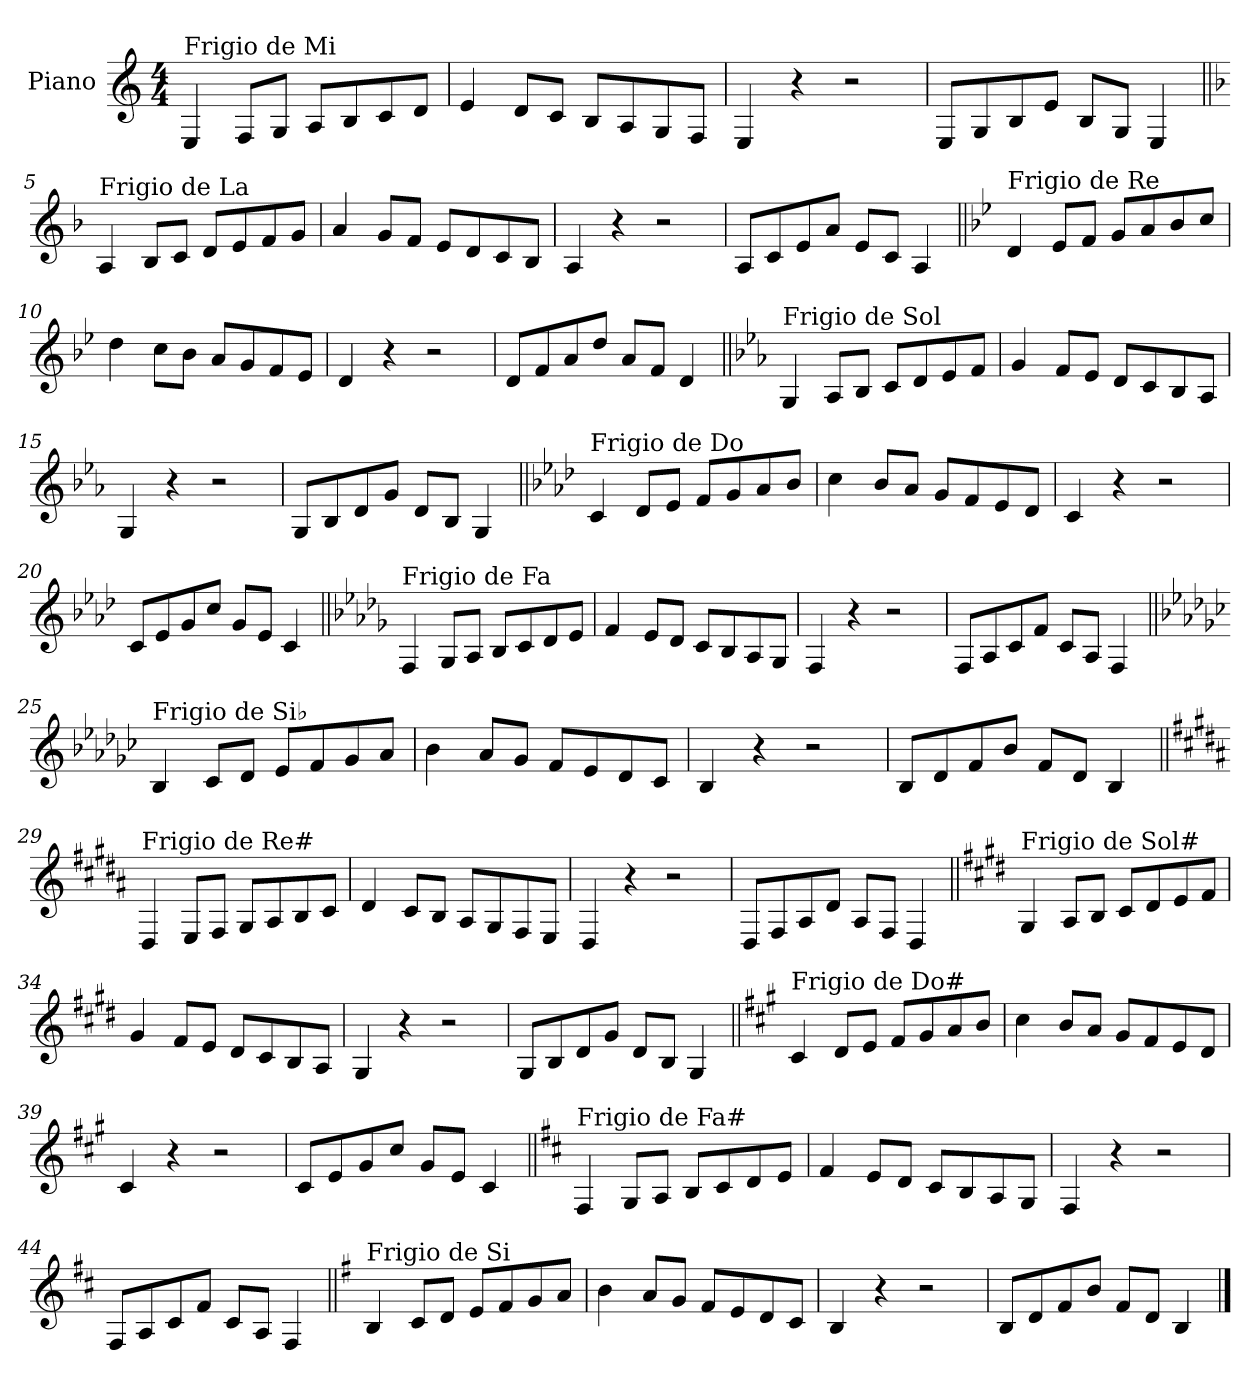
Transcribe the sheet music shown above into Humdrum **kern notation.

**kern
*part1
*staff1
*I"Piano
*I'Pno.
*clefG2
*k[]
*M4/4
=1
!LO:TX:a:t=Frigio de Mi
4E/
8F/L
8G/J
8A/L
8B/
8c/
8d/J
=2
4e/
8d/L
8c/J
8B/L
8A/
8G/
8F/J
=3
4E/
4r
2r
=4
8E/L
8G/
8B/
8e/J
8B/L
8G/J
4E/
!!LO:LB:g=z
=5||
*k[b-]
!LO:TX:a:t=Frigio de La
4A/
8B-/L
8c/J
8d/L
8e/
8f/
8g/J
=6
4a/
8g/L
8f/J
8e/L
8d/
8c/
8B-/J
=7
4A/
4r
2r
=8
8A/L
8c/
8e/
8a/J
8e/L
8c/J
4A/
!!LO:LB:g=z
=9||
*k[b-e-]
!LO:TX:a:t=Frigio de Re
4d/
8e-/L
8f/J
8g/L
8a/
8b-/
8cc/J
=10
4dd\
8cc\L
8b-\J
8a/L
8g/
8f/
8e-/J
=11
4d/
4r
2r
=12
8d/L
8f/
8a/
8dd/J
8a/L
8f/J
4d/
!!LO:LB:g=z
=13||
*k[b-e-a-]
!LO:TX:a:t=Frigio de Sol
4G/
8A-/L
8B-/J
8c/L
8d/
8e-/
8f/J
=14
4g/
8f/L
8e-/J
8d/L
8c/
8B-/
8A-/J
=15
4G/
4r
2r
=16
8G/L
8B-/
8d/
8g/J
8d/L
8B-/J
4G/
!!LO:LB:g=z
=17||
*k[b-e-a-d-]
!LO:TX:a:t=Frigio de Do
4c/
8d-/L
8e-/J
8f/L
8g/
8a-/
8b-/J
=18
4cc\
8b-/L
8a-/J
8g/L
8f/
8e-/
8d-/J
=19
4c/
4r
2r
=20
8c/L
8e-/
8g/
8cc/J
8g/L
8e-/J
4c/
!!LO:LB:g=z
=21||
*k[b-e-a-d-g-]
!LO:TX:a:t=Frigio de Fa
4F/
8G-/L
8A-/J
8B-/L
8c/
8d-/
8e-/J
=22
4f/
8e-/L
8d-/J
8c/L
8B-/
8A-/
8G-/J
=23
4F/
4r
2r
=24
8F/L
8A-/
8c/
8f/J
8c/L
8A-/J
4F/
!!LO:LB:g=z
=25||
*k[b-e-a-d-g-c-]
!LO:TX:a:t=Frigio de Si♭
4B-/
8c-/L
8d-/J
8e-/L
8f/
8g-/
8a-/J
=26
4b-\
8a-/L
8g-/J
8f/L
8e-/
8d-/
8c-/J
=27
4B-/
4r
2r
=28
8B-/L
8d-/
8f/
8b-/J
8f/L
8d-/J
4B-/
!!LO:LB:g=z
=29||
*k[f#c#g#d#a#]
!LO:TX:a:t=Frigio de Re#
4D#/
8E/L
8F#/J
8G#/L
8A#/
8B/
8c#/J
=30
4d#/
8c#/L
8B/J
8A#/L
8G#/
8F#/
8E/J
=31
4D#/
4r
2r
=32
8D#/L
8F#/
8A#/
8d#/J
8A#/L
8F#/J
4D#/
!!LO:LB:g=z
=33||
*k[f#c#g#d#]
!LO:TX:a:t=Frigio de Sol#
4G#/
8A/L
8B/J
8c#/L
8d#/
8e/
8f#/J
=34
4g#/
8f#/L
8e/J
8d#/L
8c#/
8B/
8A/J
=35
4G#/
4r
2r
=36
8G#/L
8B/
8d#/
8g#/J
8d#/L
8B/J
4G#/
!!LO:LB:g=z
=37||
*k[f#c#g#]
!LO:TX:a:t=Frigio de Do#
4c#/
8d/L
8e/J
8f#/L
8g#/
8a/
8b/J
=38
4cc#\
8b/L
8a/J
8g#/L
8f#/
8e/
8d/J
=39
4c#/
4r
2r
=40
8c#/L
8e/
8g#/
8cc#/J
8g#/L
8e/J
4c#/
!!LO:LB:g=z
=41||
*k[f#c#]
!LO:TX:a:t=Frigio de Fa#
4F#/
8G/L
8A/J
8B/L
8c#/
8d/
8e/J
=42
4f#/
8e/L
8d/J
8c#/L
8B/
8A/
8G/J
=43
4F#/
4r
2r
=44
8F#/L
8A/
8c#/
8f#/J
8c#/L
8A/J
4F#/
!!LO:LB:g=z
=45||
*k[f#]
!LO:TX:a:t=Frigio de Si
4B/
8c/L
8d/J
8e/L
8f#/
8g/
8a/J
=46
4b\
8a/L
8g/J
8f#/L
8e/
8d/
8c/J
=47
4B/
4r
2r
=48
8B/L
8d/
8f#/
8b/J
8f#/L
8d/J
4B/
==
*-
